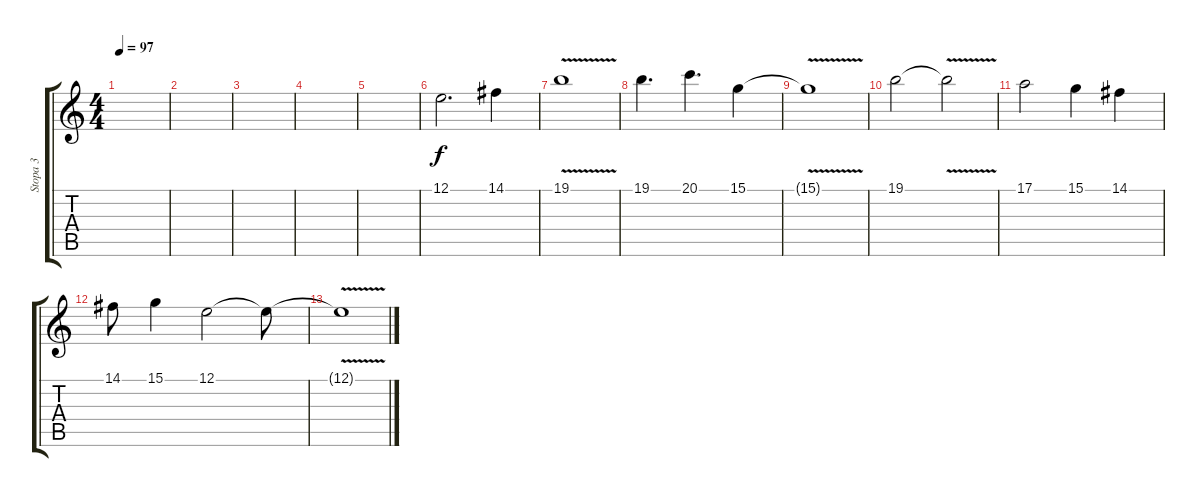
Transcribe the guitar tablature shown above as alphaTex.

\track ("Stopa 3" "Stopa 3") {instrument recorder}
\staff {score tabs}
\tuning (E4 B3 G3 D3 A2 E2) {hide}
\ts (4 4)
\tempo 97
\clef g2
\ks c
|
|
|
|
|
12.1.2{d volume 12 instrument flute} 14.1.4 |
19.1{v}.1 |
19.1.4{d} 20.1.4{d} 15.1.4 |
15.1{v t}.1 |
19.1.2 19.1{v t}.2 |
17.1.2 15.1.4 14.1.4 |
14.1.8 15.1.4 12.1.2 12.1{t}.8 |
12.1{v t}.1
